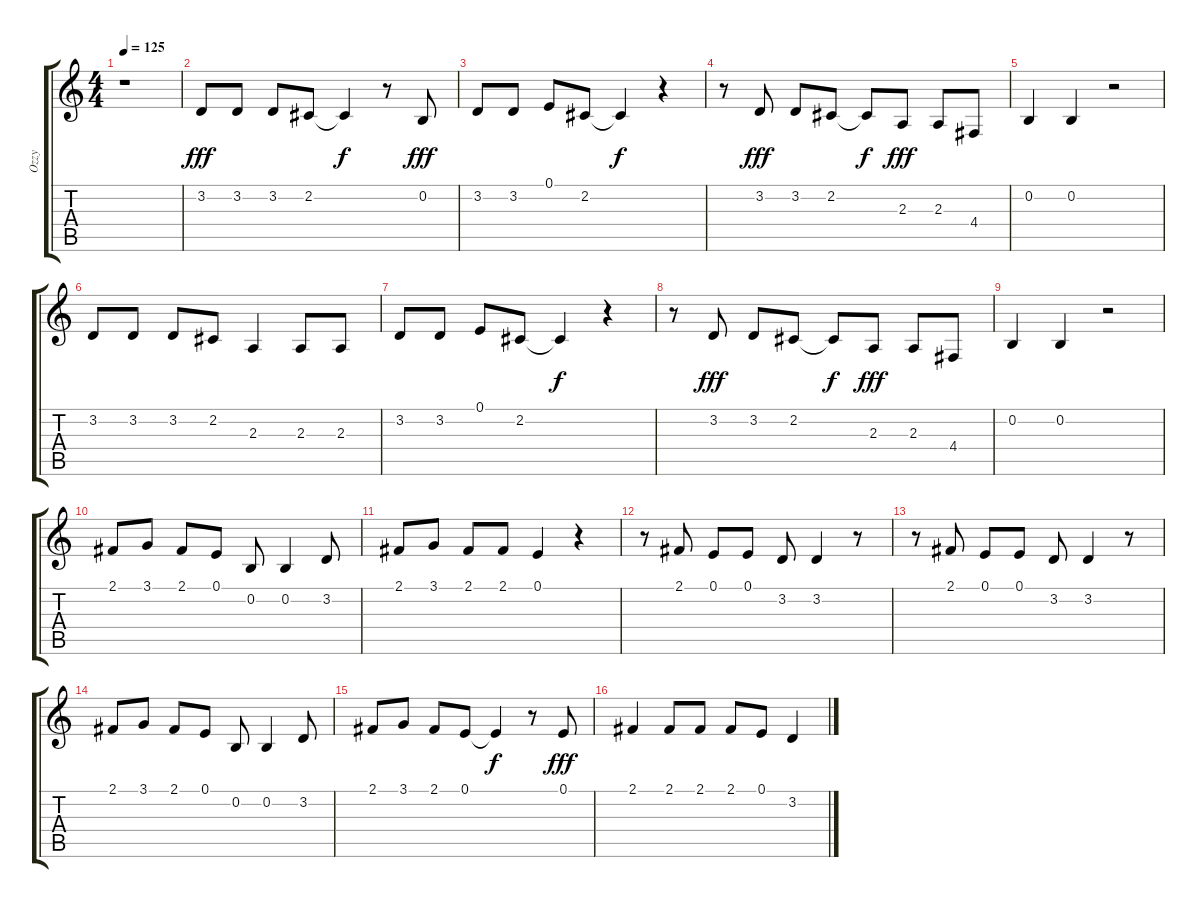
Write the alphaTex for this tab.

\track ("Ozzy" "Ozzy") {instrument trumpet}
\staff {score tabs}
\tuning (E4 B3 G3 D3 A2 E2) {hide}
\ts (4 4)
\tempo 125
\clef g2
\ks c
r.1{dy fff} |
3.2.8 3.2.8 3.2.8 2.2.8 2.2{t}.4{dy f} r.8 0.2.8{dy fff} |
3.2.8 3.2.8 0.1.8 2.2.8 2.2{t}.4{dy f} r.4 |
r.8 3.2.8{dy fff} 3.2.8 2.2.8 2.2{t}.8{dy f} 2.3.8{dy fff} 2.3.8 4.4.8 |
0.2.4 0.2.4 r.2 |
3.2.8 3.2.8 3.2.8 2.2.8 2.3.4 2.3.8 2.3.8 |
3.2.8 3.2.8 0.1.8 2.2.8 2.2{t}.4{dy f} r.4 |
r.8 3.2.8{dy fff} 3.2.8 2.2.8 2.2{t}.8{dy f} 2.3.8{dy fff} 2.3.8 4.4.8 |
0.2.4 0.2.4 r.2 |
2.1.8 3.1.8 2.1.8 0.1.8 0.2.8 0.2.4 3.2.8 |
2.1.8 3.1.8 2.1.8 2.1.8 0.1.4 r.4 |
r.8 2.1.8 0.1.8 0.1.8 3.2.8 3.2.4 r.8 |
r.8 2.1.8 0.1.8 0.1.8 3.2.8 3.2.4 r.8 |
2.1.8 3.1.8 2.1.8 0.1.8 0.2.8 0.2.4 3.2.8 |
2.1.8 3.1.8 2.1.8 0.1.8 0.1{t}.4{dy f} r.8 0.1.8{dy fff} |
2.1.4 2.1.8 2.1.8 2.1.8 0.1.8 3.2.4
